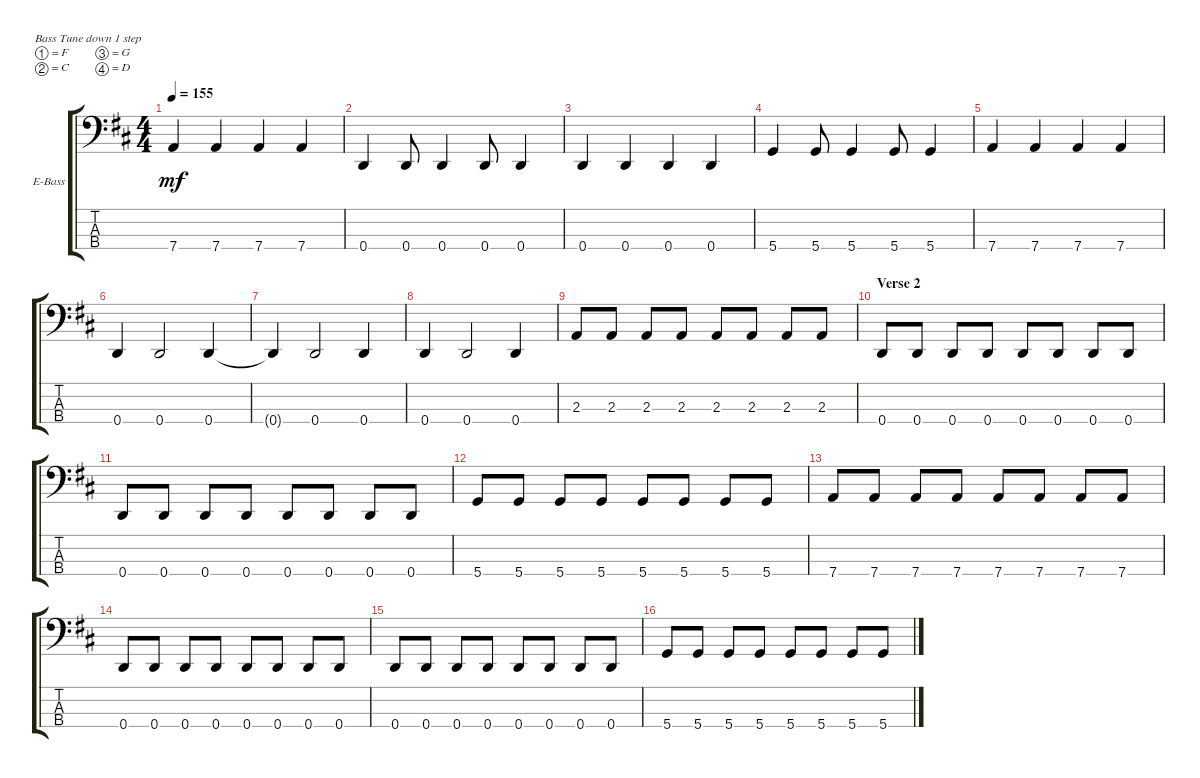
\defaultSystemsLayout 4
\bracketExtendMode groupsimilarinstruments
\firstSystemTrackNameOrientation horizontal
\otherSystemsTrackNameOrientation horizontal
\track ("Electric Bass (Andera Kjølholm)" "E-Bass") {instrument electricbassfinger}
\staff {score tabs}
\tuning (F2 C2 G1 D1)
\ts (4 4)
\tempo 155
\clef f4
\scale
0.333333
\ks d
7.4.4{dy mf} 7.4.4 7.4.4 7.4.4 |
\scale
0.333333 0.4.4 0.4.8 0.4.4 0.4.8 0.4.4 |
\scale
0.333333 0.4.4 0.4.4 0.4.4 0.4.4 |
\scale
0.333333 5.4.4 5.4.8 5.4.4 5.4.8 5.4.4 |
\scale
0.333333 7.4.4 7.4.4 7.4.4 7.4.4 |
\scale
0.333333 0.4.4 0.4.2 0.4.4 |
\scale
0.333333 0.4{t}.4 0.4.2 0.4.4 |
\scale
0.333333 0.4.4 0.4.2 0.4.4 |
2.3.8 2.3.8 2.3.8 2.3.8 2.3.8 2.3.8 2.3.8 2.3.8 |
\section ("" "Verse 2")
0.4.8 0.4.8 0.4.8 0.4.8 0.4.8 0.4.8 0.4.8 0.4.8 |
0.4.8 0.4.8 0.4.8 0.4.8 0.4.8 0.4.8 0.4.8 0.4.8 |
5.4.8 5.4.8 5.4.8 5.4.8 5.4.8 5.4.8 5.4.8 5.4.8 |
7.4.8 7.4.8 7.4.8 7.4.8 7.4.8 7.4.8 7.4.8 7.4.8 |
0.4.8 0.4.8 0.4.8 0.4.8 0.4.8 0.4.8 0.4.8 0.4.8 |
0.4.8 0.4.8 0.4.8 0.4.8 0.4.8 0.4.8 0.4.8 0.4.8 |
5.4.8 5.4.8 5.4.8 5.4.8 5.4.8 5.4.8 5.4.8 5.4.8
